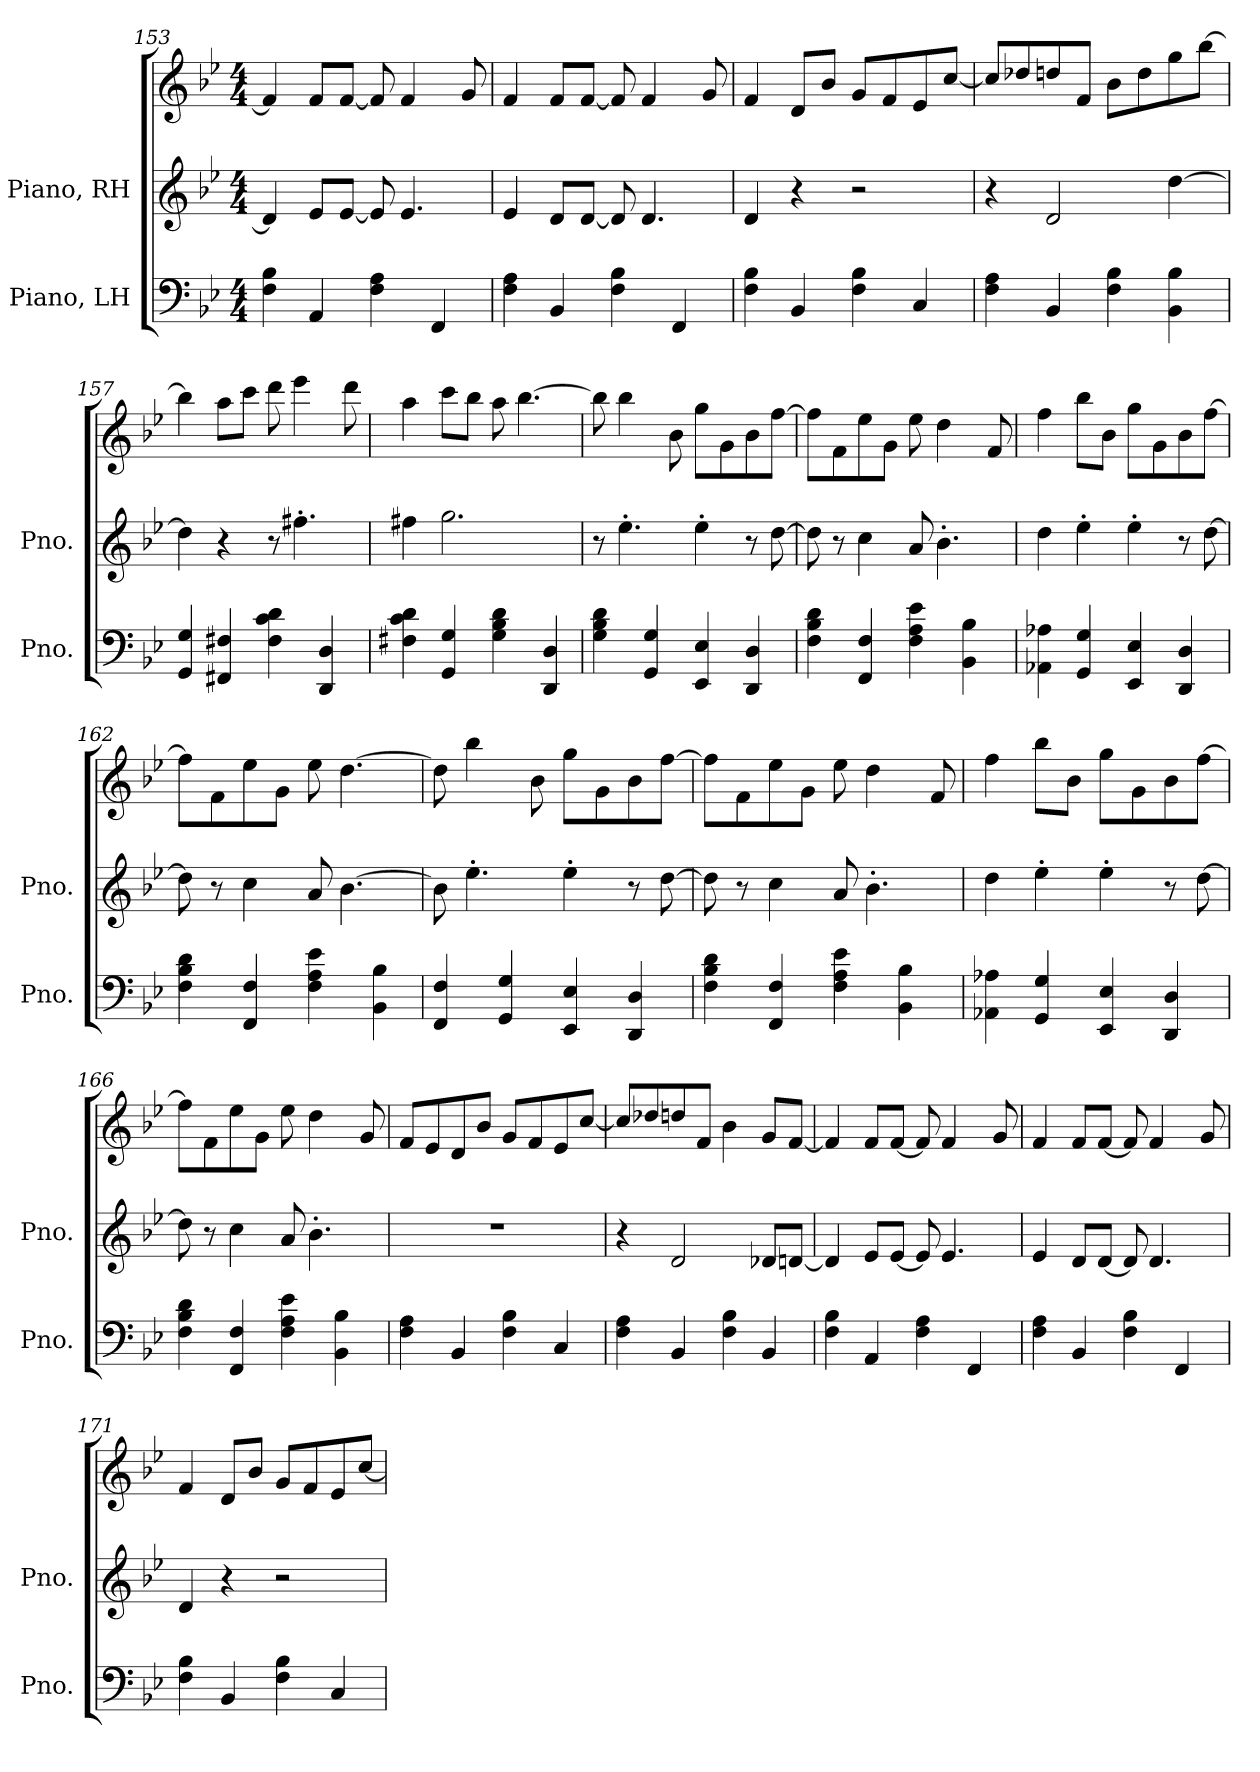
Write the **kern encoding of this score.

**kern	**kern	**kern
*part2	*part1	*part1
*staff3	*staff2	*staff1
*I"Piano, LH	*I"Piano, RH	*
*I'Pno.	*I'Pno.	*
*clefF4	*clefG2	*clefG2
*k[b-e-]	*k[b-e-]	*k[b-e-]
*M4/4	*M4/4	*M4/4
=153	=153	=153
4F\ 4B-\	4d/]	4f/]
4AA/	8e-/L	8f/L
.	[8e-/J	[8f/J
4F\ 4A\	8e-/]	8f/]
.	4.e-/	4f/
4FF/	.	.
.	.	8g/
=154	=154	=154
4F\ 4A\	4e-/	4f/
4BB-/	8d/L	8f/L
.	[8d/J	[8f/J
4F\ 4B-\	8d/]	8f/]
.	4.d/	4f/
4FF/	.	.
.	.	8g/
=155	=155	=155
4F\ 4B-\	4d/	4f/
4BB-/	4r	8d/L
.	.	8b-/J
4F\ 4B-\	2r	8g/L
.	.	8f/
4C/	.	8e-/
.	.	[8cc/J
!!LO:LB:g=z
=156	=156	=156
4F\ 4A\	4r	8cc/L]
.	.	8dd-X/
4BB-/	2d/	8ddn/
.	.	8f/J
4F\ 4B-\	.	8b-\L
.	.	8dd\
4BB-\ 4B-\	[4dd\	8gg\
.	.	[8bb-\J
=157	=157	=157
4GG/ 4G/	4dd\]	4bb-\]
4FF#X/ 4F#X/	4r	8aa\L
.	.	8ccc\J
4F#\ 4c\ 4d\	8r	8ddd\
.	4.ff#X'\	4eee-\
4DD/ 4D/	.	.
.	.	8ddd\
=158	=158	=158
4F#X\ 4c\ 4d\	4ff#X\	4aa\
4GG/ 4G/	2.gg\	8ccc\L
.	.	8bb-\J
4G\ 4B-\ 4d\	.	8aa\
.	.	[4.bb-\
4DD/ 4D/	.	.
=159	=159	=159
4G\ 4B-\ 4d\	8r	8bb-\]
.	4.ee-'\	4bb-\
4GG/ 4G/	.	.
.	.	8b-\
4EE-/ 4E-/	4ee-'\	8gg\L
.	.	8g\
4DD/ 4D/	8r	8b-\
.	[8dd\	[8ff\J
!!LO:PB:g=z
=160	=160	=160
4F\ 4B-\ 4d\	8dd\]	8ff\L]
.	8r	8f\
4FF/ 4F/	4cc\	8ee-\
.	.	8g\J
4F\ 4A\ 4e-\	8a/	8ee-\
.	4.b-'\	4dd\
4BB-\ 4B-\	.	.
.	.	8f/
=161	=161	=161
4AA-X\ 4A-X\	4dd\	4ff\
4GG/ 4G/	4ee-'\	8bb-\L
.	.	8b-\J
4EE-/ 4E-/	4ee-'\	8gg\L
.	.	8g\
4DD/ 4D/	8r	8b-\
.	[8dd\	[8ff\J
=162	=162	=162
4F\ 4B-\ 4d\	8dd\]	8ff\L]
.	8r	8f\
4FF/ 4F/	4cc\	8ee-\
.	.	8g\J
4F\ 4A\ 4e-\	8a/	8ee-\
.	[4.b-\	[4.dd\
4BB-\ 4B-\	.	.
=163	=163	=163
4FF/ 4F/	8b-\]	8dd\]
.	4.ee-'\	4bb-\
4GG/ 4G/	.	.
.	.	8b-\
4EE-/ 4E-/	4ee-'\	8gg\L
.	.	8g\
4DD/ 4D/	8r	8b-\
.	[8dd\	[8ff\J
=164	=164	=164
4F\ 4B-\ 4d\	8dd\]	8ff\L]
.	8r	8f\
4FF/ 4F/	4cc\	8ee-\
.	.	8g\J
4F\ 4A\ 4e-\	8a/	8ee-\
.	4.b-'\	4dd\
4BB-\ 4B-\	.	.
.	.	8f/
!!LO:LB:g=z
=165	=165	=165
4AA-X\ 4A-X\	4dd\	4ff\
4GG/ 4G/	4ee-'\	8bb-\L
.	.	8b-\J
4EE-/ 4E-/	4ee-'\	8gg\L
.	.	8g\
4DD/ 4D/	8r	8b-\
.	[8dd\	[8ff\J
=166	=166	=166
4F\ 4B-\ 4d\	8dd\]	8ff\L]
.	8r	8f\
4FF/ 4F/	4cc\	8ee-\
.	.	8g\J
4F\ 4A\ 4e-\	8a/	8ee-\
.	4.b-'\	4dd\
4BB-\ 4B-\	.	.
.	.	8g/
=167	=167	=167
4F\ 4A\	1r	8f/L
.	.	8e-/
4BB-/	.	8d/
.	.	8b-/J
4F\ 4B-\	.	8g/L
.	.	8f/
4C/	.	8e-/
.	.	[8cc/J
=168	=168	=168
4F\ 4A\	4r	8cc/L]
.	.	8dd-X/
4BB-/	2d/	8ddn/
.	.	8f/J
4F\ 4B-\	.	4b-\
4BB-/	8d-X/L	8g/L
.	[8dn/J	[8f/J
!!LO:LB:g=z
=169	=169	=169
4F\ 4B-\	4d/]	4f/]
4AA/	8e-/L	8f/L
.	[8e-/J	[8f/J
4F\ 4A\	8e-/]	8f/]
.	4.e-/	4f/
4FF/	.	.
.	.	8g/
=170	=170	=170
4F\ 4A\	4e-/	4f/
4BB-/	8d/L	8f/L
.	[8d/J	[8f/J
4F\ 4B-\	8d/]	8f/]
.	4.d/	4f/
4FF/	.	.
.	.	8g/
=171	=171	=171
4F\ 4B-\	4d/	4f/
4BB-/	4r	8d/L
.	.	8b-/J
4F\ 4B-\	2r	8g/L
.	.	8f/
4C/	.	8e-/
.	.	[8cc/J
=	=	=
*-	*-	*-
